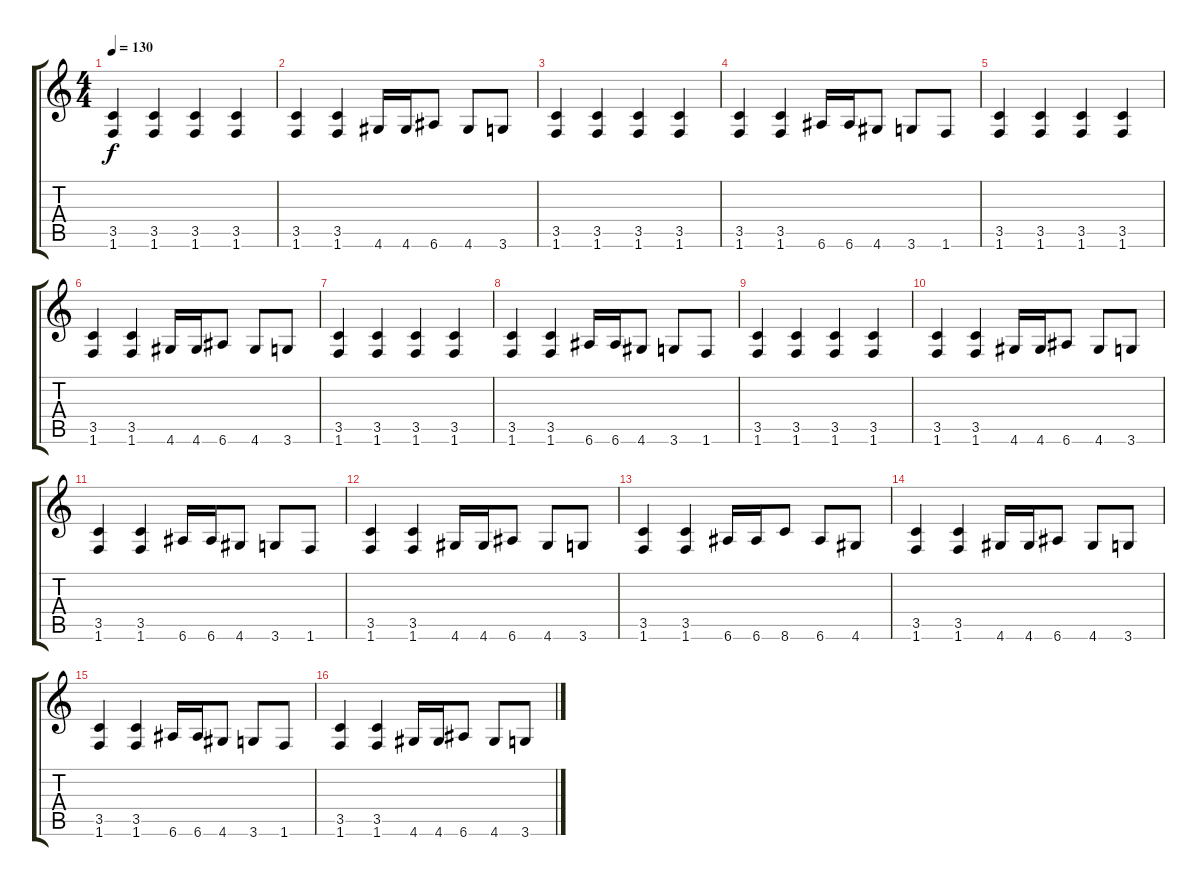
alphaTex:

\track "" {instrument distortionguitar}
\staff {score tabs}
\tuning (E4 B3 G3 D3 A2 E2) {hide}
\ts (4 4)
\tempo 130
\clef g2
\ks c
(3.5 1.6).4{dy f} (3.5 1.6).4 (3.5 1.6).4 (3.5 1.6).4 |
(3.5 1.6).4 (3.5 1.6).4 4.6.16 4.6.16 6.6.8 4.6.8 3.6.8 |
(3.5 1.6).4 (3.5 1.6).4 (3.5 1.6).4 (3.5 1.6).4 |
(3.5 1.6).4 (3.5 1.6).4 6.6.16 6.6.16 4.6.8 3.6.8 1.6.8 |
(3.5 1.6).4 (3.5 1.6).4 (3.5 1.6).4 (3.5 1.6).4 |
(3.5 1.6).4 (3.5 1.6).4 4.6.16 4.6.16 6.6.8 4.6.8 3.6.8 |
(3.5 1.6).4 (3.5 1.6).4 (3.5 1.6).4 (3.5 1.6).4 |
(3.5 1.6).4 (3.5 1.6).4 6.6.16 6.6.16 4.6.8 3.6.8 1.6.8 |
(3.5 1.6).4 (3.5 1.6).4 (3.5 1.6).4 (3.5 1.6).4 |
(3.5 1.6).4 (3.5 1.6).4 4.6.16 4.6.16 6.6.8 4.6.8 3.6.8 |
(3.5 1.6).4 (3.5 1.6).4 6.6.16 6.6.16 4.6.8 3.6.8 1.6.8 |
(3.5 1.6).4 (3.5 1.6).4 4.6.16 4.6.16 6.6.8 4.6.8 3.6.8 |
(3.5 1.6).4 (3.5 1.6).4 6.6.16 6.6.16 8.6.8 6.6.8 4.6.8 |
(3.5 1.6).4 (3.5 1.6).4 4.6.16 4.6.16 6.6.8 4.6.8 3.6.8 |
(3.5 1.6).4 (3.5 1.6).4 6.6.16 6.6.16 4.6.8 3.6.8 1.6.8 |
(3.5 1.6).4 (3.5 1.6).4 4.6.16 4.6.16 6.6.8 4.6.8 3.6.8
